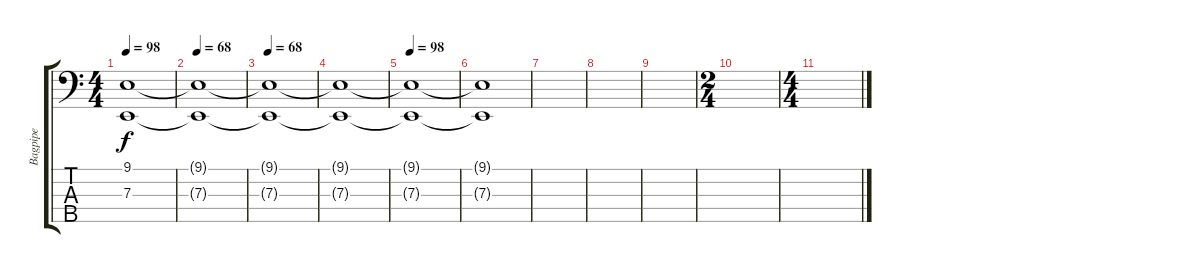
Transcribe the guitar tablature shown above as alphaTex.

\track ("Bagpipe" "Bagpipe") {instrument bagpipe}
\staff {score tabs}
\tuning (G2 D2 A1 E1 B0) {hide}
\ts (4 4)
\tempo 98
\tempo 68
\tempo 98
\clef f4
\ks c
(9.1 7.3).1{dy f instrument bagpipe} |
\tempo 68
(9.1{t} 7.3{t}).1 |
\tempo 68
(9.1{t} 7.3{t}).1 |
(9.1{t} 7.3{t}).1 |
\tempo 98
(9.1{t} 7.3{t}).1 |
(9.1{t} 7.3{t}).1 |
|
|
|
\ts (2 4)
|
\ts (4 4)
